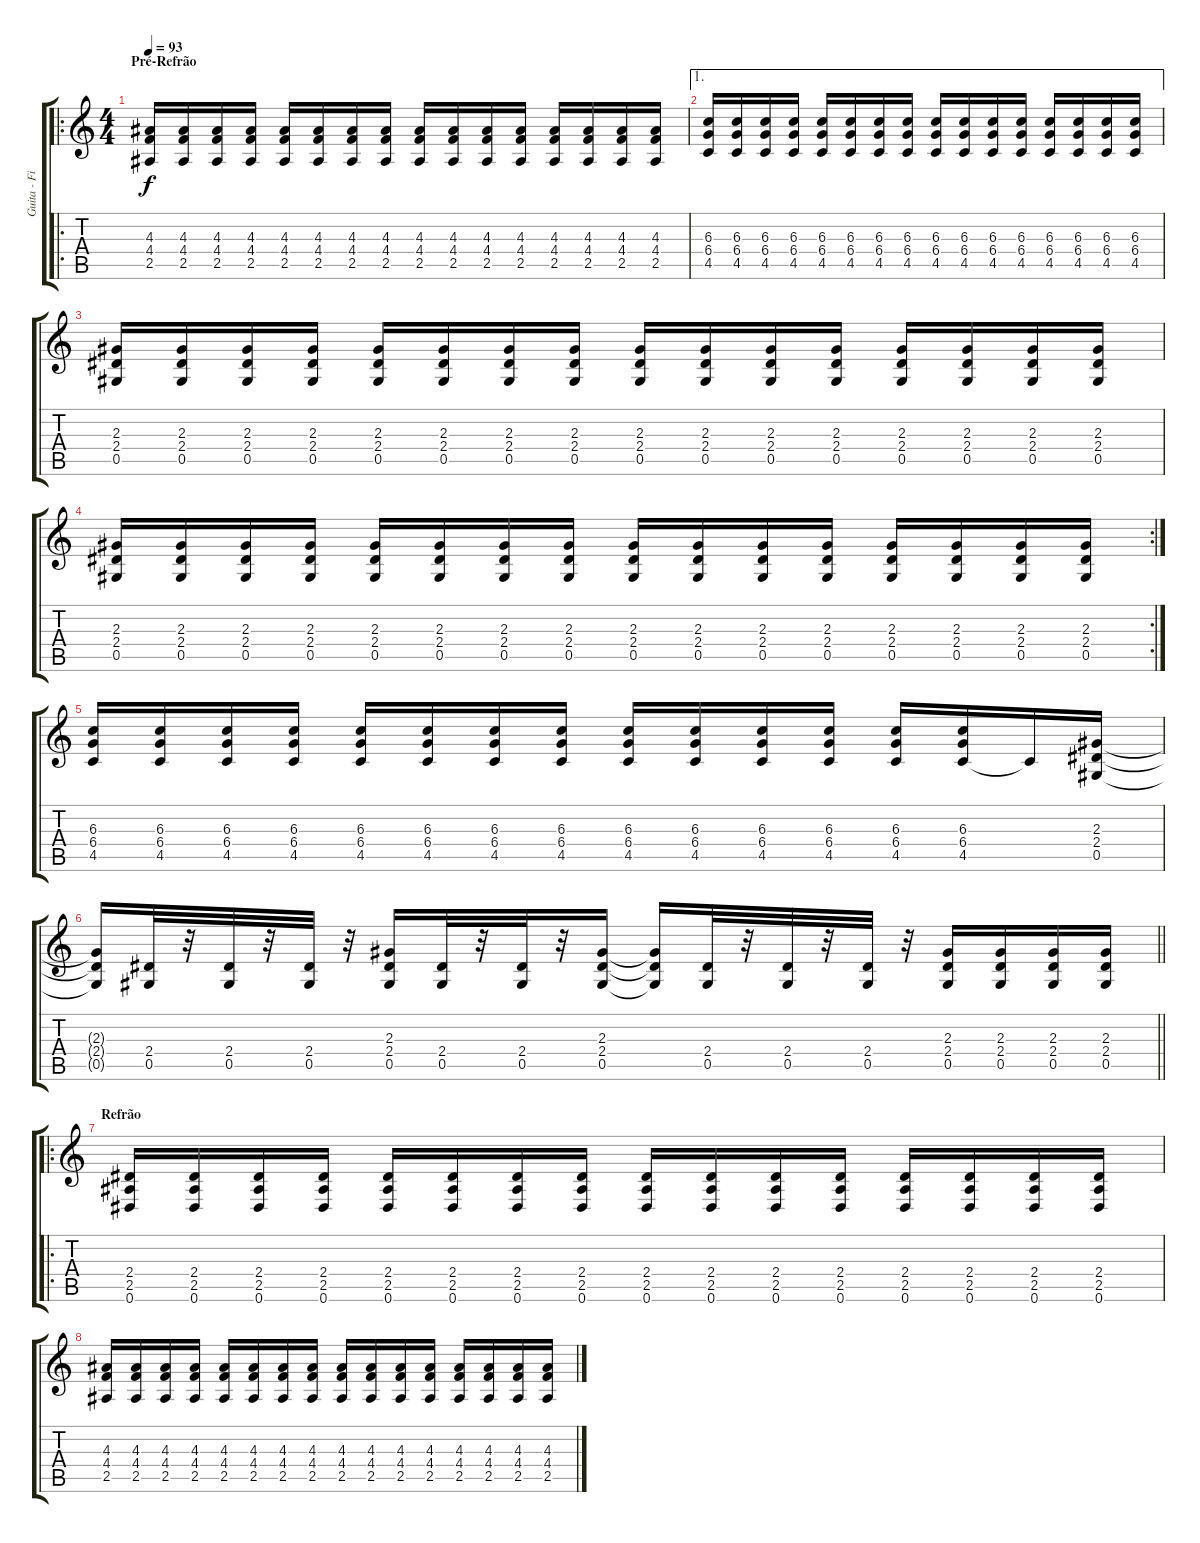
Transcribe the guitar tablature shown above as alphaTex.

\track ("Guita - Fi" "Guita - Fi") {instrument overdrivenguitar}
\staff {score tabs}
\tuning (Eb4 Bb3 Gb3 Db3 Ab2 Eb2) {hide}
\ro
\ts (4 4)
\section ("" "Pré-Refrão")
\tempo 93
\clef g2
\ks c
(4.3 4.4 2.5).16{dy f} (4.3 4.4 2.5).16 (4.3 4.4 2.5).16 (4.3 4.4 2.5).16 (4.3 4.4 2.5).16 (4.3 4.4 2.5).16 (4.3 4.4 2.5).16 (4.3 4.4 2.5).16 (4.3 4.4 2.5).16 (4.3 4.4 2.5).16 (4.3 4.4 2.5).16 (4.3 4.4 2.5).16 (4.3 4.4 2.5).16 (4.3 4.4 2.5).16 (4.3 4.4 2.5).16 (4.3 4.4 2.5).16 |
\ae 1
(6.3 6.4 4.5).16 (6.3 6.4 4.5).16 (6.3 6.4 4.5).16 (6.3 6.4 4.5).16 (6.3 6.4 4.5).16 (6.3 6.4 4.5).16 (6.3 6.4 4.5).16 (6.3 6.4 4.5).16 (6.3 6.4 4.5).16 (6.3 6.4 4.5).16 (6.3 6.4 4.5).16 (6.3 6.4 4.5).16 (6.3 6.4 4.5).16 (6.3 6.4 4.5).16 (6.3 6.4 4.5).16 (6.3 6.4 4.5).16 |
(2.3 2.4 0.5).16 (2.3 2.4 0.5).16 (2.3 2.4 0.5).16 (2.3 2.4 0.5).16 (2.3 2.4 0.5).16 (2.3 2.4 0.5).16 (2.3 2.4 0.5).16 (2.3 2.4 0.5).16 (2.3 2.4 0.5).16 (2.3 2.4 0.5).16 (2.3 2.4 0.5).16 (2.3 2.4 0.5).16 (2.3 2.4 0.5).16 (2.3 2.4 0.5).16 (2.3 2.4 0.5).16 (2.3 2.4 0.5).16 |
\rc 2
(2.3 2.4 0.5).16 (2.3 2.4 0.5).16 (2.3 2.4 0.5).16 (2.3 2.4 0.5).16 (2.3 2.4 0.5).16 (2.3 2.4 0.5).16 (2.3 2.4 0.5).16 (2.3 2.4 0.5).16 (2.3 2.4 0.5).16 (2.3 2.4 0.5).16 (2.3 2.4 0.5).16 (2.3 2.4 0.5).16 (2.3 2.4 0.5).16 (2.3 2.4 0.5).16 (2.3 2.4 0.5).16 (2.3 2.4 0.5).16 |
(6.3 6.4 4.5).16 (6.3 6.4 4.5).16 (6.3 6.4 4.5).16 (6.3 6.4 4.5).16 (6.3 6.4 4.5).16 (6.3 6.4 4.5).16 (6.3 6.4 4.5).16 (6.3 6.4 4.5).16 (6.3 6.4 4.5).16 (6.3 6.4 4.5).16 (6.3 6.4 4.5).16 (6.3 6.4 4.5).16 (6.3 6.4 4.5).16 (6.3 6.4 4.5).16 4.5{t}.16 (2.3 2.4 0.5).16 |
\barLineRight lightlight
(2.3{t} 2.4{t} 0.5{t}).16 (2.4 0.5).32 r.32 (2.4 0.5).32 r.32 (2.4 0.5).32 r.32 (2.3 2.4 0.5).16 (2.4 0.5).32 r.32 (2.4 0.5).32 r.32 (2.3 2.4 0.5).16 (2.3{t} 2.4{t} 0.5{t}).16 (2.4 0.5).32 r.32 (2.4 0.5).32 r.32 (2.4 0.5).32 r.32 (2.3 2.4 0.5).16 (2.3 2.4 0.5).16 (2.3 2.4 0.5).16 (2.3 2.4 0.5).16 |
\ro
\section ("" "Refrão")
(2.4 2.5 0.6).16 (2.4 2.5 0.6).16 (2.4 2.5 0.6).16 (2.4 2.5 0.6).16 (2.4 2.5 0.6).16 (2.4 2.5 0.6).16 (2.4 2.5 0.6).16 (2.4 2.5 0.6).16 (2.4 2.5 0.6).16 (2.4 2.5 0.6).16 (2.4 2.5 0.6).16 (2.4 2.5 0.6).16 (2.4 2.5 0.6).16 (2.4 2.5 0.6).16 (2.4 2.5 0.6).16 (2.4 2.5 0.6).16 |
(4.3 4.4 2.5).16 (4.3 4.4 2.5).16 (4.3 4.4 2.5).16 (4.3 4.4 2.5).16 (4.3 4.4 2.5).16 (4.3 4.4 2.5).16 (4.3 4.4 2.5).16 (4.3 4.4 2.5).16 (4.3 4.4 2.5).16 (4.3 4.4 2.5).16 (4.3 4.4 2.5).16 (4.3 4.4 2.5).16 (4.3 4.4 2.5).16 (4.3 4.4 2.5).16 (4.3 4.4 2.5).16 (4.3 4.4 2.5).16
